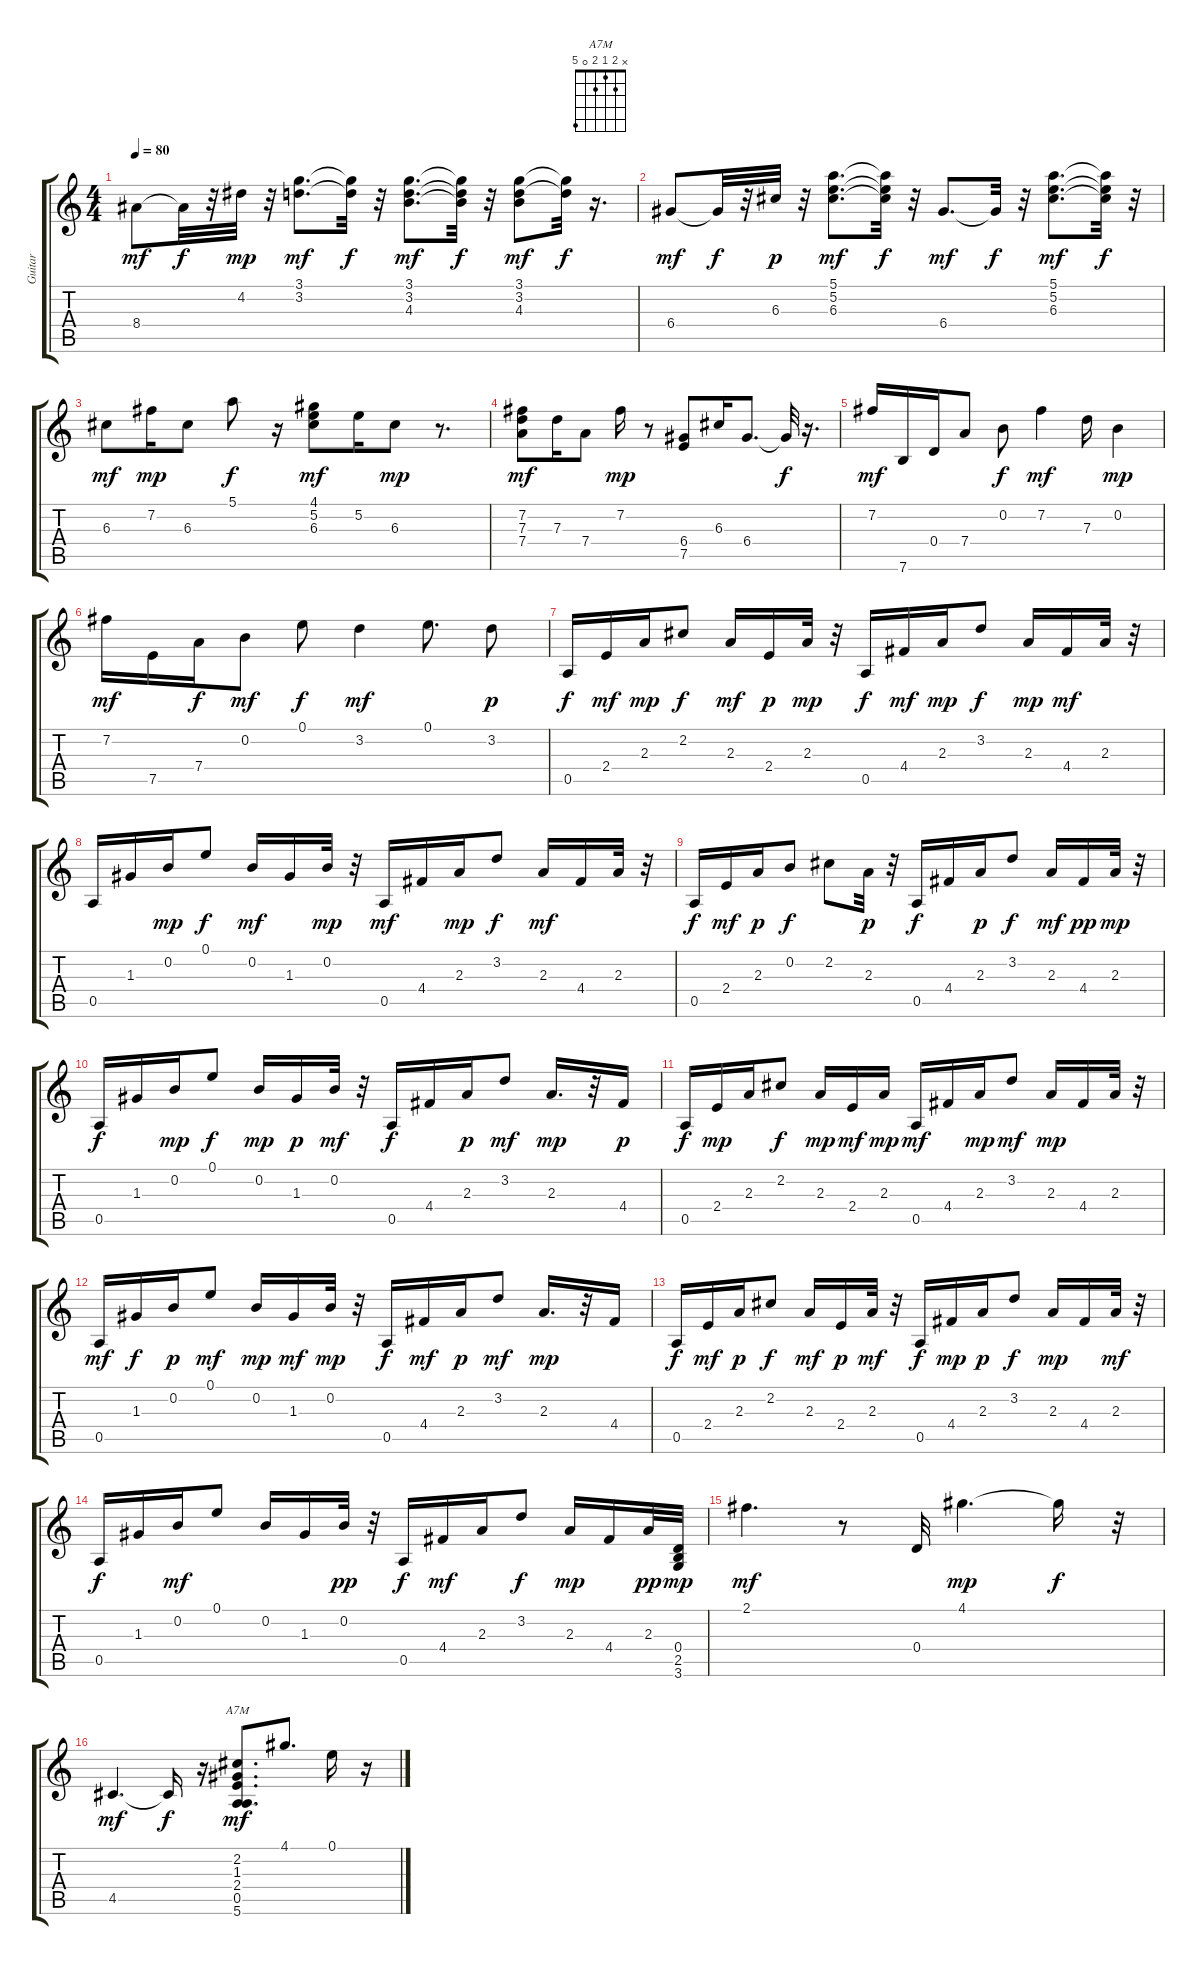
\track ("Guitar" "Guitar") {instrument acousticguitarsteel}
\staff {score tabs}
\tuning (E4 B3 G3 D3 A2 E2) {hide}
\chord ("A7M" x 2 1 2 0 5)
\ts (4 4)
\tempo 80
\clef g2
\ks c
8.4.8{dy mf} 8.4{t}.32{dy f} r.32 4.2.32{dy mp} r.32 (3.1 3.2).8{d dy mf} (3.1{t} 3.2{t}).32{dy f} r.32 (3.1 3.2 4.3).8{d dy mf} (3.1{t} 3.2{t} 4.3{t}).32{dy f} r.32 (3.1 3.2 4.3).8{dy mf} (3.1{t} 3.2{t}).32{dy f} r.16{d} |
6.4.8{dy mf} 6.4{t}.32{dy f} r.32 6.3.32{dy p} r.32 (5.1 5.2 6.3).8{d dy mf} (5.1{t} 5.2{t} 6.3{t}).32{dy f} r.32 6.4.8{d dy mf} 6.4{t}.32{dy f} r.32 (5.1 5.2 6.3).8{d dy mf} (5.1{t} 5.2{t} 6.3{t}).32{dy f} r.32 |
6.3.8{dy mf} 7.2.16{dy mp} 6.3.8 5.1.8{dy f} r.16 (4.1 5.2 6.3).8{dy mf} 5.2.16 6.3.8{dy mp} r.8{d} |
(7.2 7.3 7.4).8{dy mf} 7.3.16 7.4.8 7.2.16{dy mp} r.8 (6.4 7.5).8 6.3.16 6.4.8{d} 6.4{t}.32{dy f} r.16{d} |
7.2.16{dy mf} 7.6.16 0.4.16 7.4.8 0.2.8{dy f} 7.2.4{dy mf} 7.3.16 0.2.4{dy mp} |
7.2.16{dy mf} 7.5.16 7.4.16{dy f} 0.2.8{dy mf} 0.1.8{dy f} 3.2.4{dy mf} 0.1.8{d} 3.2.8{dy p} |
0.5.16{dy f} 2.4.16{dy mf} 2.3.16{dy mp} 2.2.8{dy f} 2.3.16{dy mf} 2.4.16{dy p} 2.3.32{dy mp} r.32 0.5.16{dy f} 4.4.16{dy mf} 2.3.16{dy mp} 3.2.8{dy f} 2.3.16{dy mp} 4.4.16{dy mf} 2.3.32 r.32 |
0.5.16 1.3.16 0.2.16{dy mp} 0.1.8{dy f} 0.2.16{dy mf} 1.3.16 0.2.32{dy mp} r.32 0.5.16{dy mf} 4.4.16 2.3.16{dy mp} 3.2.8{dy f} 2.3.16{dy mf} 4.4.16 2.3.32 r.32 |
0.5.16{dy f} 2.4.16{dy mf} 2.3.16{dy p} 0.2.8{dy f} 2.2.8 2.3.32{dy p} r.32 0.5.16{dy f} 4.4.16 2.3.16{dy p} 3.2.8{dy f} 2.3.16{dy mf} 4.4.16{dy pp} 2.3.32{dy mp} r.32 |
0.5.16{dy f} 1.3.16 0.2.16{dy mp} 0.1.8{dy f} 0.2.16{dy mp} 1.3.16{dy p} 0.2.32{dy mf} r.32 0.5.16{dy f} 4.4.16 2.3.16{dy p} 3.2.8{dy mf} 2.3.16{d dy mp} r.32 4.4.16{dy p} |
0.5.16{dy f} 2.4.16{dy mp} 2.3.16 2.2.8{dy f} 2.3.16{dy mp} 2.4.16{dy mf} 2.3.16{dy mp} 0.5.16{dy mf} 4.4.16 2.3.16{dy mp} 3.2.8{dy mf} 2.3.16{dy mp} 4.4.16 2.3.32 r.32 |
0.5.16{dy mf} 1.3.16{dy f} 0.2.16{dy p} 0.1.8{dy mf} 0.2.16{dy mp} 1.3.16{dy mf} 0.2.32{dy mp} r.32 0.5.16{dy f} 4.4.16{dy mf} 2.3.16{dy p} 3.2.8{dy mf} 2.3.16{d dy mp} r.32 4.4.16 |
0.5.16{dy f} 2.4.16{dy mf} 2.3.16{dy p} 2.2.8{dy f} 2.3.16{dy mf} 2.4.16{dy p} 2.3.32{dy mf} r.32 0.5.16{dy f} 4.4.16{dy mp} 2.3.16{dy p} 3.2.8{dy f} 2.3.16{dy mp} 4.4.16 2.3.32{dy mf} r.32 |
0.5.16{dy f} 1.3.16 0.2.16{dy mf} 0.1.8 0.2.16 1.3.16 0.2.32{dy pp} r.32 0.5.16{dy f} 4.4.16{dy mf} 2.3.16 3.2.8{dy f} 2.3.16{dy mp} 4.4.16 2.3.32{dy pp} (0.4 2.5 3.6).32{dy mp} |
2.1.4{d dy mf} r.8 0.4.32 4.1.4{d dy mp} 4.1{t}.16{dy f} r.32 |
4.5.4{d dy mf} 4.5{t}.16{dy f} r.16 (2.2 1.3 2.4 0.5 5.6).8{d ch "A7M" dy mf} 4.1.8{d} 0.1.16 r.16
